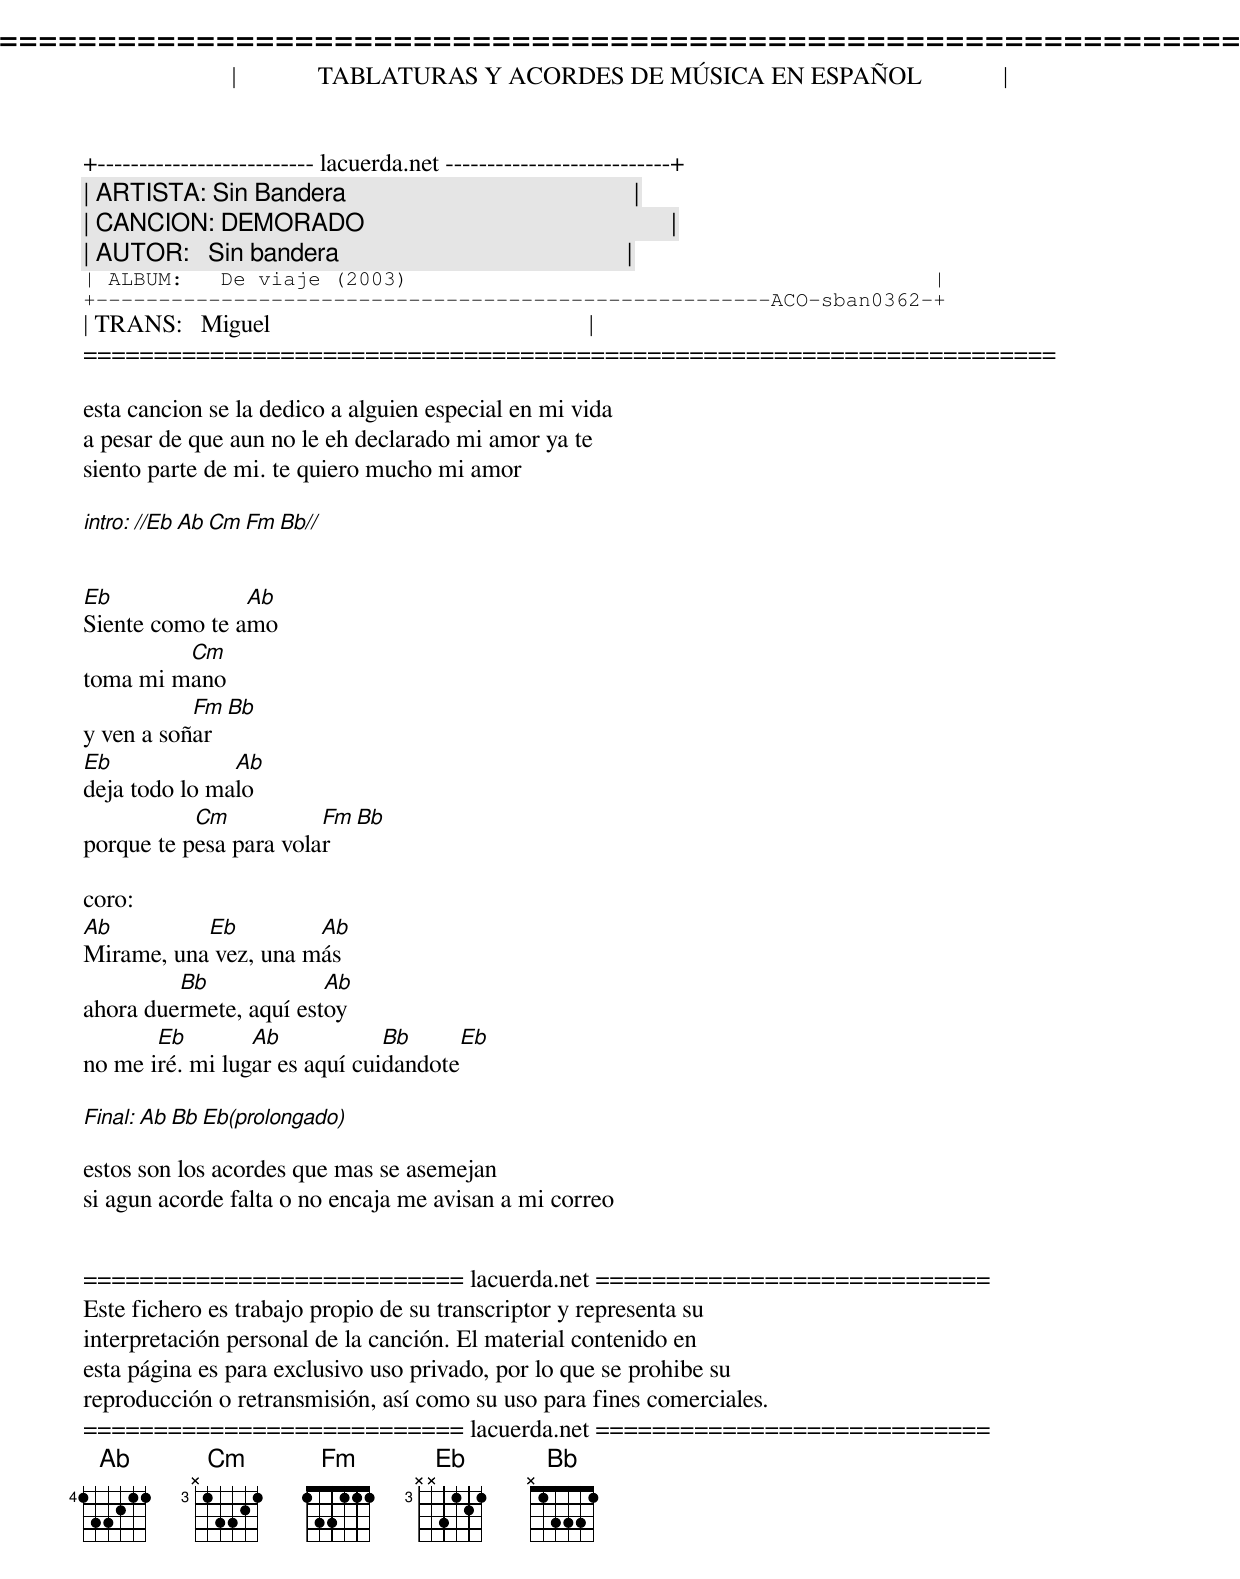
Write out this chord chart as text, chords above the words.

=====================================================================
|             TABLATURAS Y ACORDES DE MÚSICA EN ESPAÑOL             |
+-------------------------- lacuerda.net ---------------------------+
| ARTISTA: Sin Bandera                                              |
| CANCION: DEMORADO                                                 |
| AUTOR:   Sin bandera                                              |
| ALBUM:   De viaje (2003)                                          |
+------------------------------------------------------ACO-sban0362-+
| TRANS:   Miguel                                                   |
=====================================================================

esta cancion se la dedico a alguien especial en mi vida
a pesar de que aun no le eh declarado mi amor ya te
siento parte de mi. te quiero mucho mi amor

intro: //Eb Ab Cm Fm Bb//


Eb              Ab
Siente como te amo
         Cm
toma mi mano
           Fm      Bb
y ven a soñar
Eb             Ab
deja todo lo malo
           Cm           Fm      Bb
porque te pesa para volar

coro:
Ab         Eb         Ab
Mirame, una vez, una más
         Bb             Ab
ahora duermete, aquí estoy
       Eb        Ab            Bb        Eb
no me iré. mi lugar es aquí cuidandote

Final: Ab Bb Eb(prolongado)

estos son los acordes que mas se asemejan
si agun acorde falta o no encaja me avisan a mi correo


=========================== lacuerda.net ============================
Este fichero es trabajo propio de su transcriptor y representa su
interpretación personal de la canción. El material contenido en
esta página es para exclusivo uso privado, por lo que se prohibe su
reproducción o retransmisión, así como su uso para fines comerciales.
=========================== lacuerda.net ============================
